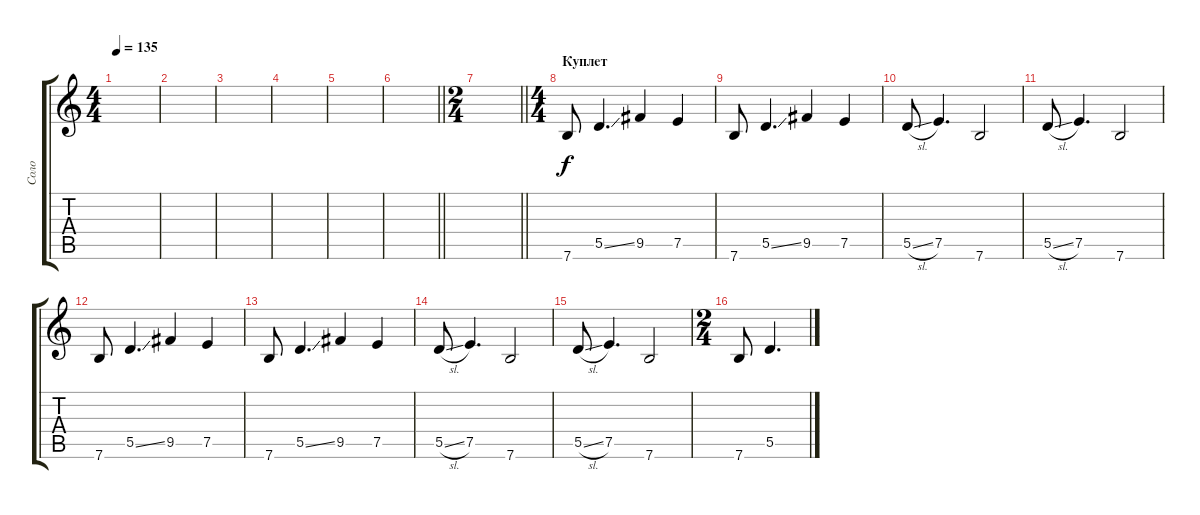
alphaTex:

\track ("Соло" "Соло") {instrument distortionguitar}
\staff {score tabs}
\tuning (E4 B3 G3 D3 A2 E2) {hide}
\ts (4 4)
\tempo 135
\clef g2
\ks c
|
|
|
|
|
\barLineRight lightlight
|
\ts (2 4)
\barLineRight lightlight
|
\ts (4 4)
\section ("" "Куплет")
7.6.8{volume 13} 5.5{ss}.4{d} 9.5.4 7.5.4 |
7.6.8 5.5{ss}.4{d} 9.5.4 7.5.4 |
5.5{sl}.8 7.5.4{d} 7.6.2 |
5.5{sl}.8 7.5.4{d} 7.6.2 |
7.6.8 5.5{ss}.4{d} 9.5.4 7.5.4 |
7.6.8 5.5{ss}.4{d} 9.5.4 7.5.4 |
5.5{sl}.8 7.5.4{d} 7.6.2 |
5.5{sl}.8 7.5.4{d} 7.6.2 |
\ts (2 4)
7.6.8 5.5{ss}.4{d}
